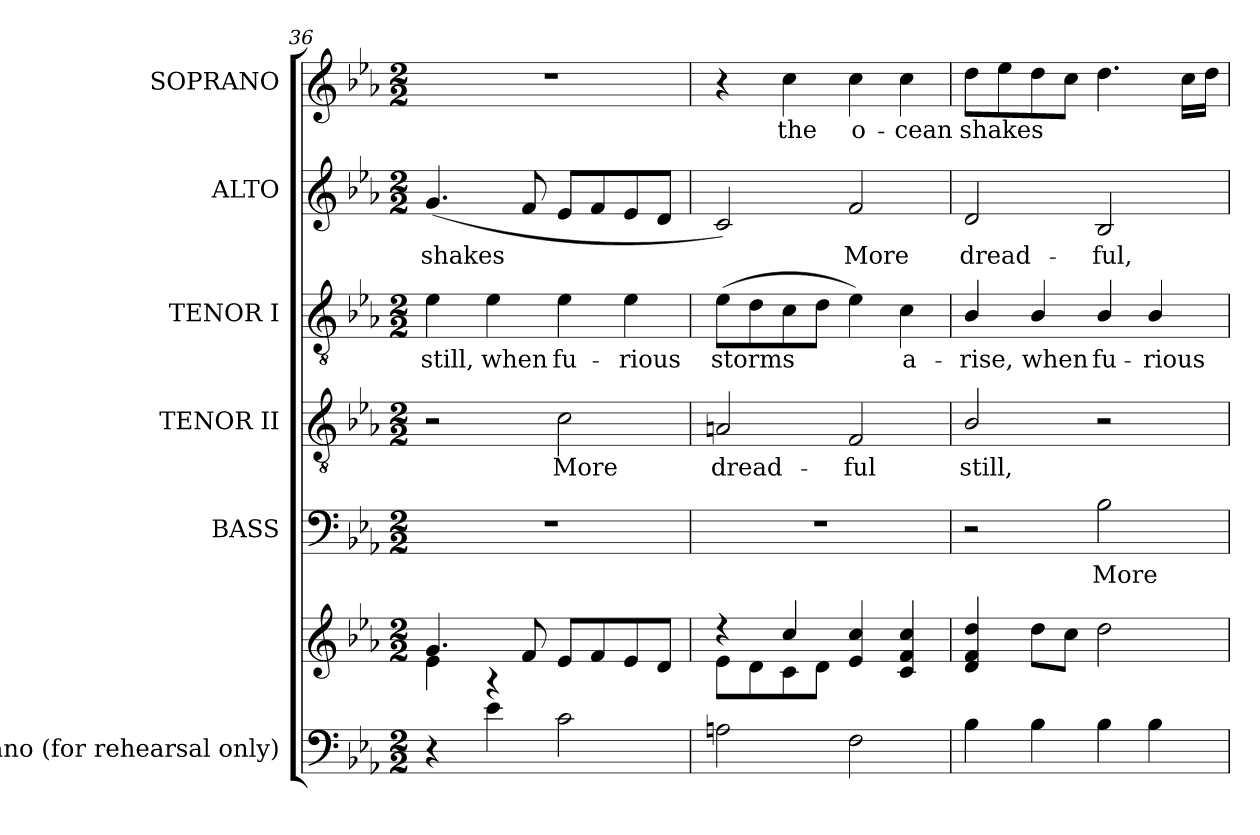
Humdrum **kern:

**kern	**kern	**kern	**text	**kern	**text	**kern	**text	**kern	**text	**kern	**text
*part6	*part6	*part5	*part5	*part4	*part4	*part3	*part3	*part2	*part2	*part1	*part1
*staff7	*staff6	*staff5	*staff5	*staff4	*staff4	*staff3	*staff3	*staff2	*staff2	*staff1	*staff1
*I"Piano (for rehearsal only)	*	*I"BASS	*	*I"TENOR II	*	*I"TENOR I	*	*I"ALTO	*	*I"SOPRANO	*
*I'Pno.	*	*I'B.	*	*I'T.	*	*I'T.	*	*I'A.	*	*I'S.	*
!!LO:LB:g=z
*clefF4	*clefG2	*clefF4	*	*clefGv2	*	*clefGv2	*	*clefG2	*	*clefG2	*
*	*	*	*	*ITrd7c12	*	*ITrd7c12	*	*	*	*	*
*k[b-e-a-]	*k[b-e-a-]	*k[b-e-a-]	*	*k[b-e-a-]	*	*k[b-e-a-]	*	*k[b-e-a-]	*	*k[b-e-a-]	*
*E-:	*E-:	*E-:	*	*E-:	*	*E-:	*	*E-:	*	*E-:	*
*M2/2	*M2/2	*M2/2	*	*M2/2	*	*M2/2	*	*M2/2	*	*M2/2	*
=36	=36	=36	=36	=36	=36	=36	=36	=36	=36	=36	=36
*	*^	*	*	*	*	*	*	*	*	*	*
!	!	!	!	!	!	!	!	!LO:LY:b:color=#000000	!	!	!	!
!	!	!	!	!	!	!	!	!	!	!LO:LY:b:color=#000000	!	!
4r	4.gi/	4e-i\	1r	.	2r	.	4E-i\	still,	(4.gi/	shakes	1r	.
!	!	!	!	!	!	!	!	!LO:LY:b:color=#000000	!	!	!	!
4e-i\	.	4r	.	.	.	.	4E-i\	when	.	.	.	.
.	8fi/	.	.	.	.	.	.	.	8fi/	.	.	.
!	!	!	!	!	!	!LO:LY:b:color=#000000	!	!	!	!	!	!
!	!	!	!	!	!	!	!	!LO:LY:b:color=#000000	!	!	!	!
2ci\	8e-i/L	2ryy	.	.	2Ci\	More	4E-i\	fu-	8e-i/L	.	.	.
.	8fi/	.	.	.	.	.	.	.	8fi/	.	.	.
!	!	!	!	!	!	!	!	!LO:LY:b:color=#000000	!	!	!	!
.	8e-i/	.	.	.	.	.	4E-i\	-rious	8e-i/	.	.	.
.	8di/J	.	.	.	.	.	.	.	8di/J	.	.	.
=37	=37	=37	=37	=37	=37	=37	=37	=37	=37	=37	=37	=37
!	!	!	!	!	!	!LO:LY:b:color=#000000	!	!	!	!	!	!
!	!	!	!	!	!	!	!	!LO:LY:b:color=#000000	!	!	!	!
2Ani\	4r	8e-i\L	1r	.	2AAni/	dread-	(8E-i\L	storms	2ci/)	.	4r	.
.	.	8di\	.	.	.	.	8Di\	.	.	.	.	.
!	!	!	!	!	!	!	!	!	!	!	!	!LO:LY:b:color=#000000
.	4cci/	8ci\	.	.	.	.	8Ci\	.	.	.	4cci\	the
.	.	8di\J	.	.	.	.	8Di\J	.	.	.	.	.
!	!	!	!	!	!	!LO:LY:b:color=#000000	!	!	!	!	!	!
!	!	!	!	!	!	!	!	!	!	!LO:LY:b:color=#000000	!	!
!	!	!	!	!	!	!	!	!	!	!	!	!LO:LY:b:color=#000000
2Fi\	4e-i/ 4cci	2ryy	.	.	2FFi/	-ful	4E-i\)	.	2fi/	More	4cci\	o-
!	!	!	!	!	!	!	!	!LO:LY:b:color=#000000	!	!	!	!
!	!	!	!	!	!	!	!	!	!	!	!	!LO:LY:b:color=#000000
.	4ci/ 4fi 4cci	.	.	.	.	.	4Ci\	a-	.	.	4cci\	-cean
*	*v	*v	*	*	*	*	*	*	*	*	*	*
=38	=38	=38	=38	=38	=38	=38	=38	=38	=38	=38	=38
!	!	!	!	!	!LO:LY:b:color=#000000	!	!	!	!	!	!
!	!	!	!	!	!	!	!LO:LY:b:color=#000000	!	!	!	!
!	!	!	!	!	!	!	!	!	!LO:LY:b:color=#000000	!	!
!	!	!	!	!	!	!	!	!	!	!	!LO:LY:b:color=#000000
4B-i\	4di/ 4fi 4ddi	2r	.	2BB-i/	still,	4BB-i/	-rise,	2di/	dread-	8ddi\L	shakes
.	.	.	.	.	.	.	.	.	.	8ee-i\	.
!	!	!	!	!	!	!	!LO:LY:b:color=#000000	!	!	!	!
4B-i\	8ddi\L	.	.	.	.	4BB-i/	when	.	.	8ddi\	.
.	8cci\J	.	.	.	.	.	.	.	.	8cci\J	.
!	!	!	!LO:LY:b:color=#000000	!	!	!	!	!	!	!	!
!	!	!	!	!	!	!	!LO:LY:b:color=#000000	!	!	!	!
!	!	!	!	!	!	!	!	!	!LO:LY:b:color=#000000	!	!
4B-i\	2ddi\	2B-i\	More	2r	.	4BB-i/	fu-	2B-i/	-ful,	4.ddi\	.
!	!	!	!	!	!	!	!LO:LY:b:color=#000000	!	!	!	!
4B-i\	.	.	.	.	.	4BB-i/	-rious	.	.	.	.
.	.	.	.	.	.	.	.	.	.	16cci\LL	.
.	.	.	.	.	.	.	.	.	.	16ddi\JJ	.
=	=	=	=	=	=	=	=	=	=	=	=
*-	*-	*-	*-	*-	*-	*-	*-	*-	*-	*-	*-
